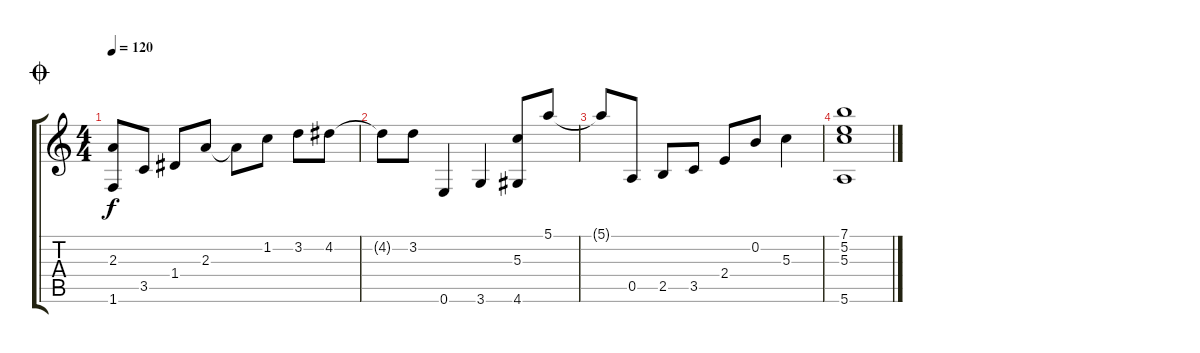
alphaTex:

\track "" {instrument acousticguitarsteel}
\staff {score tabs}
\tuning (E4 B3 G3 D3 A2 E2) {hide}
\ts (4 4)
\jump coda
\tempo 120
\clef g2
\ks c
(2.3 1.6).8{dy f} 3.5.8 1.4.8 2.3.8 2.3{t}.8 1.2.8 3.2.8 4.2.8 |
4.2{t}.8 3.2.8 0.6.4 3.6.4 (5.3 4.6).8 5.1.8 |
5.1{t}.8 0.5.8 2.5.8 3.5.8 2.4.8 0.2.8 5.3.4 |
(7.1 5.2 5.3 5.6).1
